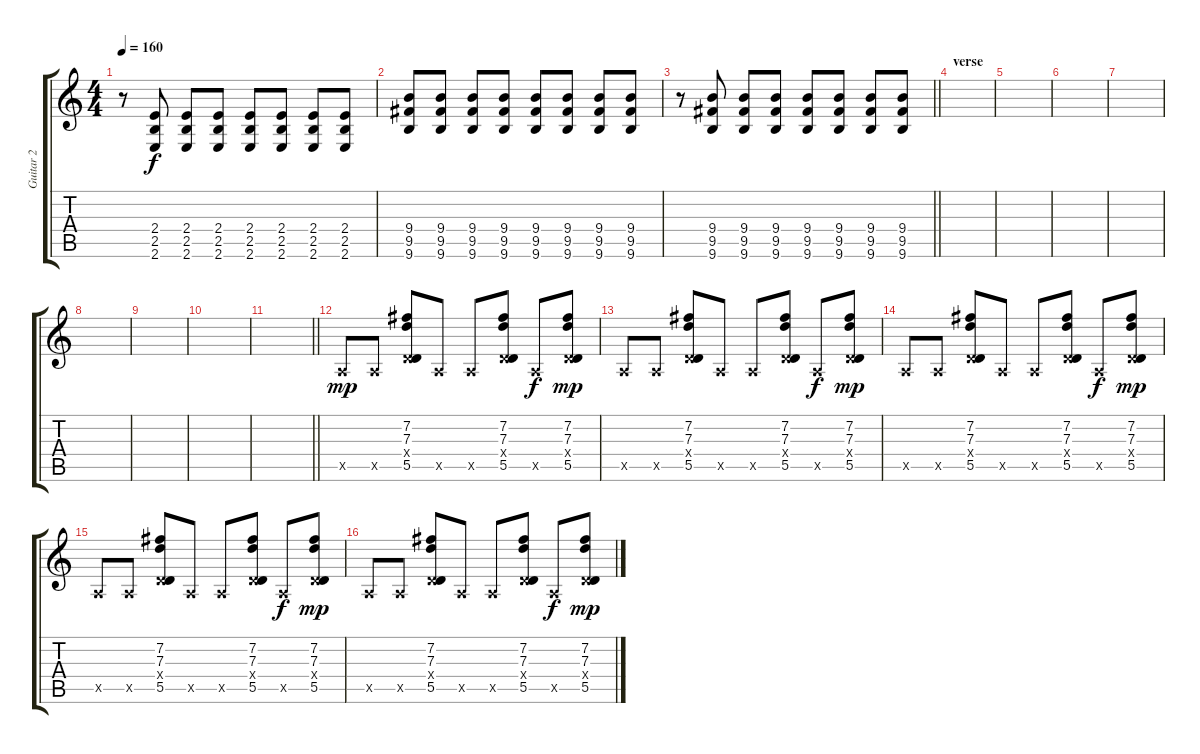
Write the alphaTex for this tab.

\track ("Guitar 2" "Guitar 2") {instrument distortionguitar}
\staff {score tabs}
\tuning (E4 B3 G3 D3 A2 D2) {hide}
\ts (4 4)
\tempo 160
\clef g2
\ks c
r.8{dy f} (2.4 2.5 2.6).8 (2.4 2.5 2.6).8 (2.4 2.5 2.6).8 (2.4 2.5 2.6).8 (2.4 2.5 2.6).8 (2.4 2.5 2.6).8 (2.4 2.5 2.6).8 |
(9.4 9.5 9.6).8 (9.4 9.5 9.6).8 (9.4 9.5 9.6).8 (9.4 9.5 9.6).8 (9.4 9.5 9.6).8 (9.4 9.5 9.6).8 (9.4 9.5 9.6).8 (9.4 9.5 9.6).8 |
\barLineRight lightlight
r.8 (9.4 9.5 9.6).8 (9.4 9.5 9.6).8 (9.4 9.5 9.6).8 (9.4 9.5 9.6).8 (9.4 9.5 9.6).8 (9.4 9.5 9.6).8 (9.4 9.5 9.6).8 |
\section ("" "verse")
|
|
|
|
|
|
|
\barLineRight lightlight
|
\section ("" "")
0.5{x}.8{dy mp} 0.5{x}.8 (7.2 7.3 0.4{x} 5.5).8 0.5{x}.8 0.5{x}.8 (7.2 7.3 0.4{x} 5.5).8 0.5{x}.8{dy f} (7.2 7.3 0.4{x} 5.5).8{dy mp} |
0.5{x}.8 0.5{x}.8 (7.2 7.3 0.4{x} 5.5).8 0.5{x}.8 0.5{x}.8 (7.2 7.3 0.4{x} 5.5).8 0.5{x}.8{dy f} (7.2 7.3 0.4{x} 5.5).8{dy mp} |
0.5{x}.8 0.5{x}.8 (7.2 7.3 0.4{x} 5.5).8 0.5{x}.8 0.5{x}.8 (7.2 7.3 0.4{x} 5.5).8 0.5{x}.8{dy f} (7.2 7.3 0.4{x} 5.5).8{dy mp} |
0.5{x}.8 0.5{x}.8 (7.2 7.3 0.4{x} 5.5).8 0.5{x}.8 0.5{x}.8 (7.2 7.3 0.4{x} 5.5).8 0.5{x}.8{dy f} (7.2 7.3 0.4{x} 5.5).8{dy mp} |
0.5{x}.8 0.5{x}.8 (7.2 7.3 0.4{x} 5.5).8 0.5{x}.8 0.5{x}.8 (7.2 7.3 0.4{x} 5.5).8 0.5{x}.8{dy f} (7.2 7.3 0.4{x} 5.5).8{dy mp}
